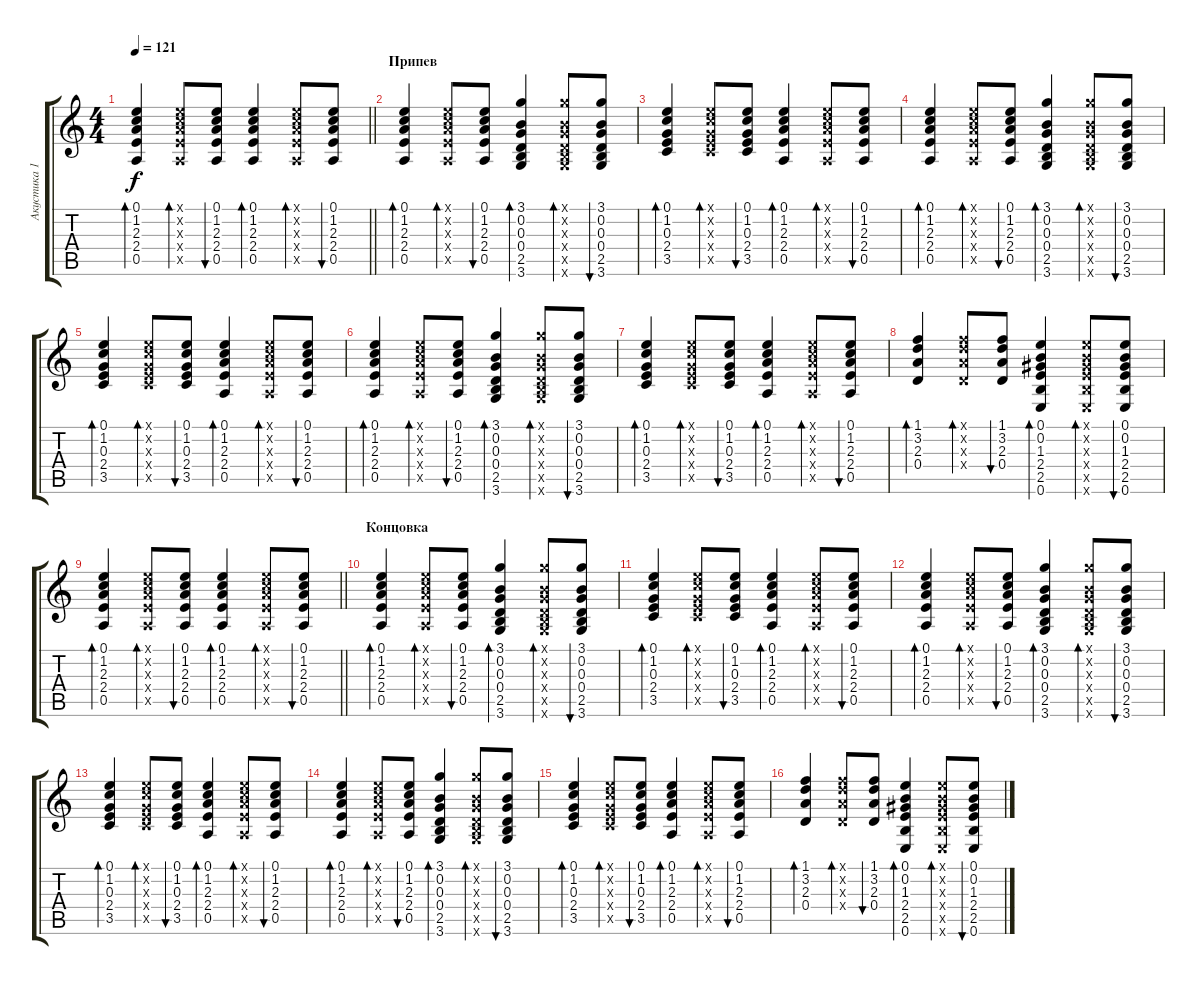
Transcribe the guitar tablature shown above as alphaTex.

\track ("Акустика 1" "Акустика 1") {instrument acousticguitarsteel}
\staff {score tabs}
\tuning (E4 B3 G3 D3 A2 E2) {hide}
\ts (4 4)
\tempo 121
\clef g2
\barLineRight lightlight
\ks c
(0.1 1.2 2.3 2.4 0.5).4{bd 60 dy f} (0.1{x} 1.2{x} 2.3{x} 2.4{x} 0.5{x}).8{bd 60} (0.1 1.2 2.3 2.4 0.5).8{bu 60} (0.1 1.2 2.3 2.4 0.5).4{bd 60} (0.1{x} 1.2{x} 2.3{x} 2.4{x} 0.5{x}).8{bd 60} (0.1 1.2 2.3 2.4 0.5).8{bu 60} |
\section ("" "Припев")
(0.1 1.2 2.3 2.4 0.5).4{bd 60} (0.1{x} 1.2{x} 2.3{x} 2.4{x} 0.5{x}).8{bd 60} (0.1 1.2 2.3 2.4 0.5).8{bu 60} (3.1 0.2 0.3 0.4 2.5 3.6).4{bd 60} (3.1{x} 0.2{x} 0.3{x} 0.4{x} 2.5{x} 3.6{x}).8{bd 60} (3.1 0.2 0.3 0.4 2.5 3.6).8{bu 60} |
(0.1 1.2 0.3 2.4 3.5).4{bd 60} (0.1{x} 1.2{x} 0.3{x} 2.4{x} 3.5{x}).8{bd 60} (0.1 1.2 0.3 2.4 3.5).8{bu 60} (0.1 1.2 2.3 2.4 0.5).4{bd 60} (0.1{x} 1.2{x} 2.3{x} 2.4{x} 0.5{x}).8{bd 60} (0.1 1.2 2.3 2.4 0.5).8{bu 60} |
(0.1 1.2 2.3 2.4 0.5).4{bd 60} (0.1{x} 1.2{x} 2.3{x} 2.4{x} 0.5{x}).8{bd 60} (0.1 1.2 2.3 2.4 0.5).8{bu 60} (3.1 0.2 0.3 0.4 2.5 3.6).4{bd 60} (3.1{x} 0.2{x} 0.3{x} 0.4{x} 2.5{x} 3.6{x}).8{bd 60} (3.1 0.2 0.3 0.4 2.5 3.6).8{bu 60} |
(0.1 1.2 0.3 2.4 3.5).4{bd 60} (0.1{x} 1.2{x} 0.3{x} 2.4{x} 3.5{x}).8{bd 60} (0.1 1.2 0.3 2.4 3.5).8{bu 60} (0.1 1.2 2.3 2.4 0.5).4{bd 60} (0.1{x} 1.2{x} 2.3{x} 2.4{x} 0.5{x}).8{bd 60} (0.1 1.2 2.3 2.4 0.5).8{bu 60} |
(0.1 1.2 2.3 2.4 0.5).4{bd 60} (0.1{x} 1.2{x} 2.3{x} 2.4{x} 0.5{x}).8{bd 60} (0.1 1.2 2.3 2.4 0.5).8{bu 60} (3.1 0.2 0.3 0.4 2.5 3.6).4{bd 60} (3.1{x} 0.2{x} 0.3{x} 0.4{x} 2.5{x} 3.6{x}).8{bd 60} (3.1 0.2 0.3 0.4 2.5 3.6).8{bu 60} |
(0.1 1.2 0.3 2.4 3.5).4{bd 60} (0.1{x} 1.2{x} 0.3{x} 2.4{x} 3.5{x}).8{bd 60} (0.1 1.2 0.3 2.4 3.5).8{bu 60} (0.1 1.2 2.3 2.4 0.5).4{bd 60} (0.1{x} 1.2{x} 2.3{x} 2.4{x} 0.5{x}).8{bd 60} (0.1 1.2 2.3 2.4 0.5).8{bu 60} |
(1.1 3.2 2.3 0.4).4{bd 60} (1.1{x} 3.2{x} 2.3{x} 0.4{x}).8{bd 60} (1.1 3.2 2.3 0.4).8{bu 60} (0.1 0.2 1.3 2.4 2.5 0.6).4{bd 60} (0.1{x} 0.2{x} 1.3{x} 2.4{x} 2.5{x} 0.6{x}).8{bd 60} (0.1 0.2 1.3 2.4 2.5 0.6).8{bu 60} |
\barLineRight lightlight
(0.1 1.2 2.3 2.4 0.5).4{bd 60} (0.1{x} 1.2{x} 2.3{x} 2.4{x} 0.5{x}).8{bd 60} (0.1 1.2 2.3 2.4 0.5).8{bu 60} (0.1 1.2 2.3 2.4 0.5).4{bd 60} (0.1{x} 1.2{x} 2.3{x} 2.4{x} 0.5{x}).8{bd 60} (0.1 1.2 2.3 2.4 0.5).8{bu 60} |
\section ("" "Концовка")
(0.1 1.2 2.3 2.4 0.5).4{bd 60} (0.1{x} 1.2{x} 2.3{x} 2.4{x} 0.5{x}).8{bd 60} (0.1 1.2 2.3 2.4 0.5).8{bu 60} (3.1 0.2 0.3 0.4 2.5 3.6).4{bd 60} (3.1{x} 0.2{x} 0.3{x} 0.4{x} 2.5{x} 3.6{x}).8{bd 60} (3.1 0.2 0.3 0.4 2.5 3.6).8{bu 60} |
(0.1 1.2 0.3 2.4 3.5).4{bd 60} (0.1{x} 1.2{x} 0.3{x} 2.4{x} 3.5{x}).8{bd 60} (0.1 1.2 0.3 2.4 3.5).8{bu 60} (0.1 1.2 2.3 2.4 0.5).4{bd 60} (0.1{x} 1.2{x} 2.3{x} 2.4{x} 0.5{x}).8{bd 60} (0.1 1.2 2.3 2.4 0.5).8{bu 60} |
(0.1 1.2 2.3 2.4 0.5).4{bd 60} (0.1{x} 1.2{x} 2.3{x} 2.4{x} 0.5{x}).8{bd 60} (0.1 1.2 2.3 2.4 0.5).8{bu 60} (3.1 0.2 0.3 0.4 2.5 3.6).4{bd 60} (3.1{x} 0.2{x} 0.3{x} 0.4{x} 2.5{x} 3.6{x}).8{bd 60} (3.1 0.2 0.3 0.4 2.5 3.6).8{bu 60} |
(0.1 1.2 0.3 2.4 3.5).4{bd 60} (0.1{x} 1.2{x} 0.3{x} 2.4{x} 3.5{x}).8{bd 60} (0.1 1.2 0.3 2.4 3.5).8{bu 60} (0.1 1.2 2.3 2.4 0.5).4{bd 60} (0.1{x} 1.2{x} 2.3{x} 2.4{x} 0.5{x}).8{bd 60} (0.1 1.2 2.3 2.4 0.5).8{bu 60} |
(0.1 1.2 2.3 2.4 0.5).4{bd 60} (0.1{x} 1.2{x} 2.3{x} 2.4{x} 0.5{x}).8{bd 60} (0.1 1.2 2.3 2.4 0.5).8{bu 60} (3.1 0.2 0.3 0.4 2.5 3.6).4{bd 60} (3.1{x} 0.2{x} 0.3{x} 0.4{x} 2.5{x} 3.6{x}).8{bd 60} (3.1 0.2 0.3 0.4 2.5 3.6).8{bu 60} |
(0.1 1.2 0.3 2.4 3.5).4{bd 60} (0.1{x} 1.2{x} 0.3{x} 2.4{x} 3.5{x}).8{bd 60} (0.1 1.2 0.3 2.4 3.5).8{bu 60} (0.1 1.2 2.3 2.4 0.5).4{bd 60} (0.1{x} 1.2{x} 2.3{x} 2.4{x} 0.5{x}).8{bd 60} (0.1 1.2 2.3 2.4 0.5).8{bu 60} |
(1.1 3.2 2.3 0.4).4{bd 60} (1.1{x} 3.2{x} 2.3{x} 0.4{x}).8{bd 60} (1.1 3.2 2.3 0.4).8{bu 60} (0.1 0.2 1.3 2.4 2.5 0.6).4{bd 60} (0.1{x} 0.2{x} 1.3{x} 2.4{x} 2.5{x} 0.6{x}).8{bd 60} (0.1 0.2 1.3 2.4 2.5 0.6).8{bu 60}
